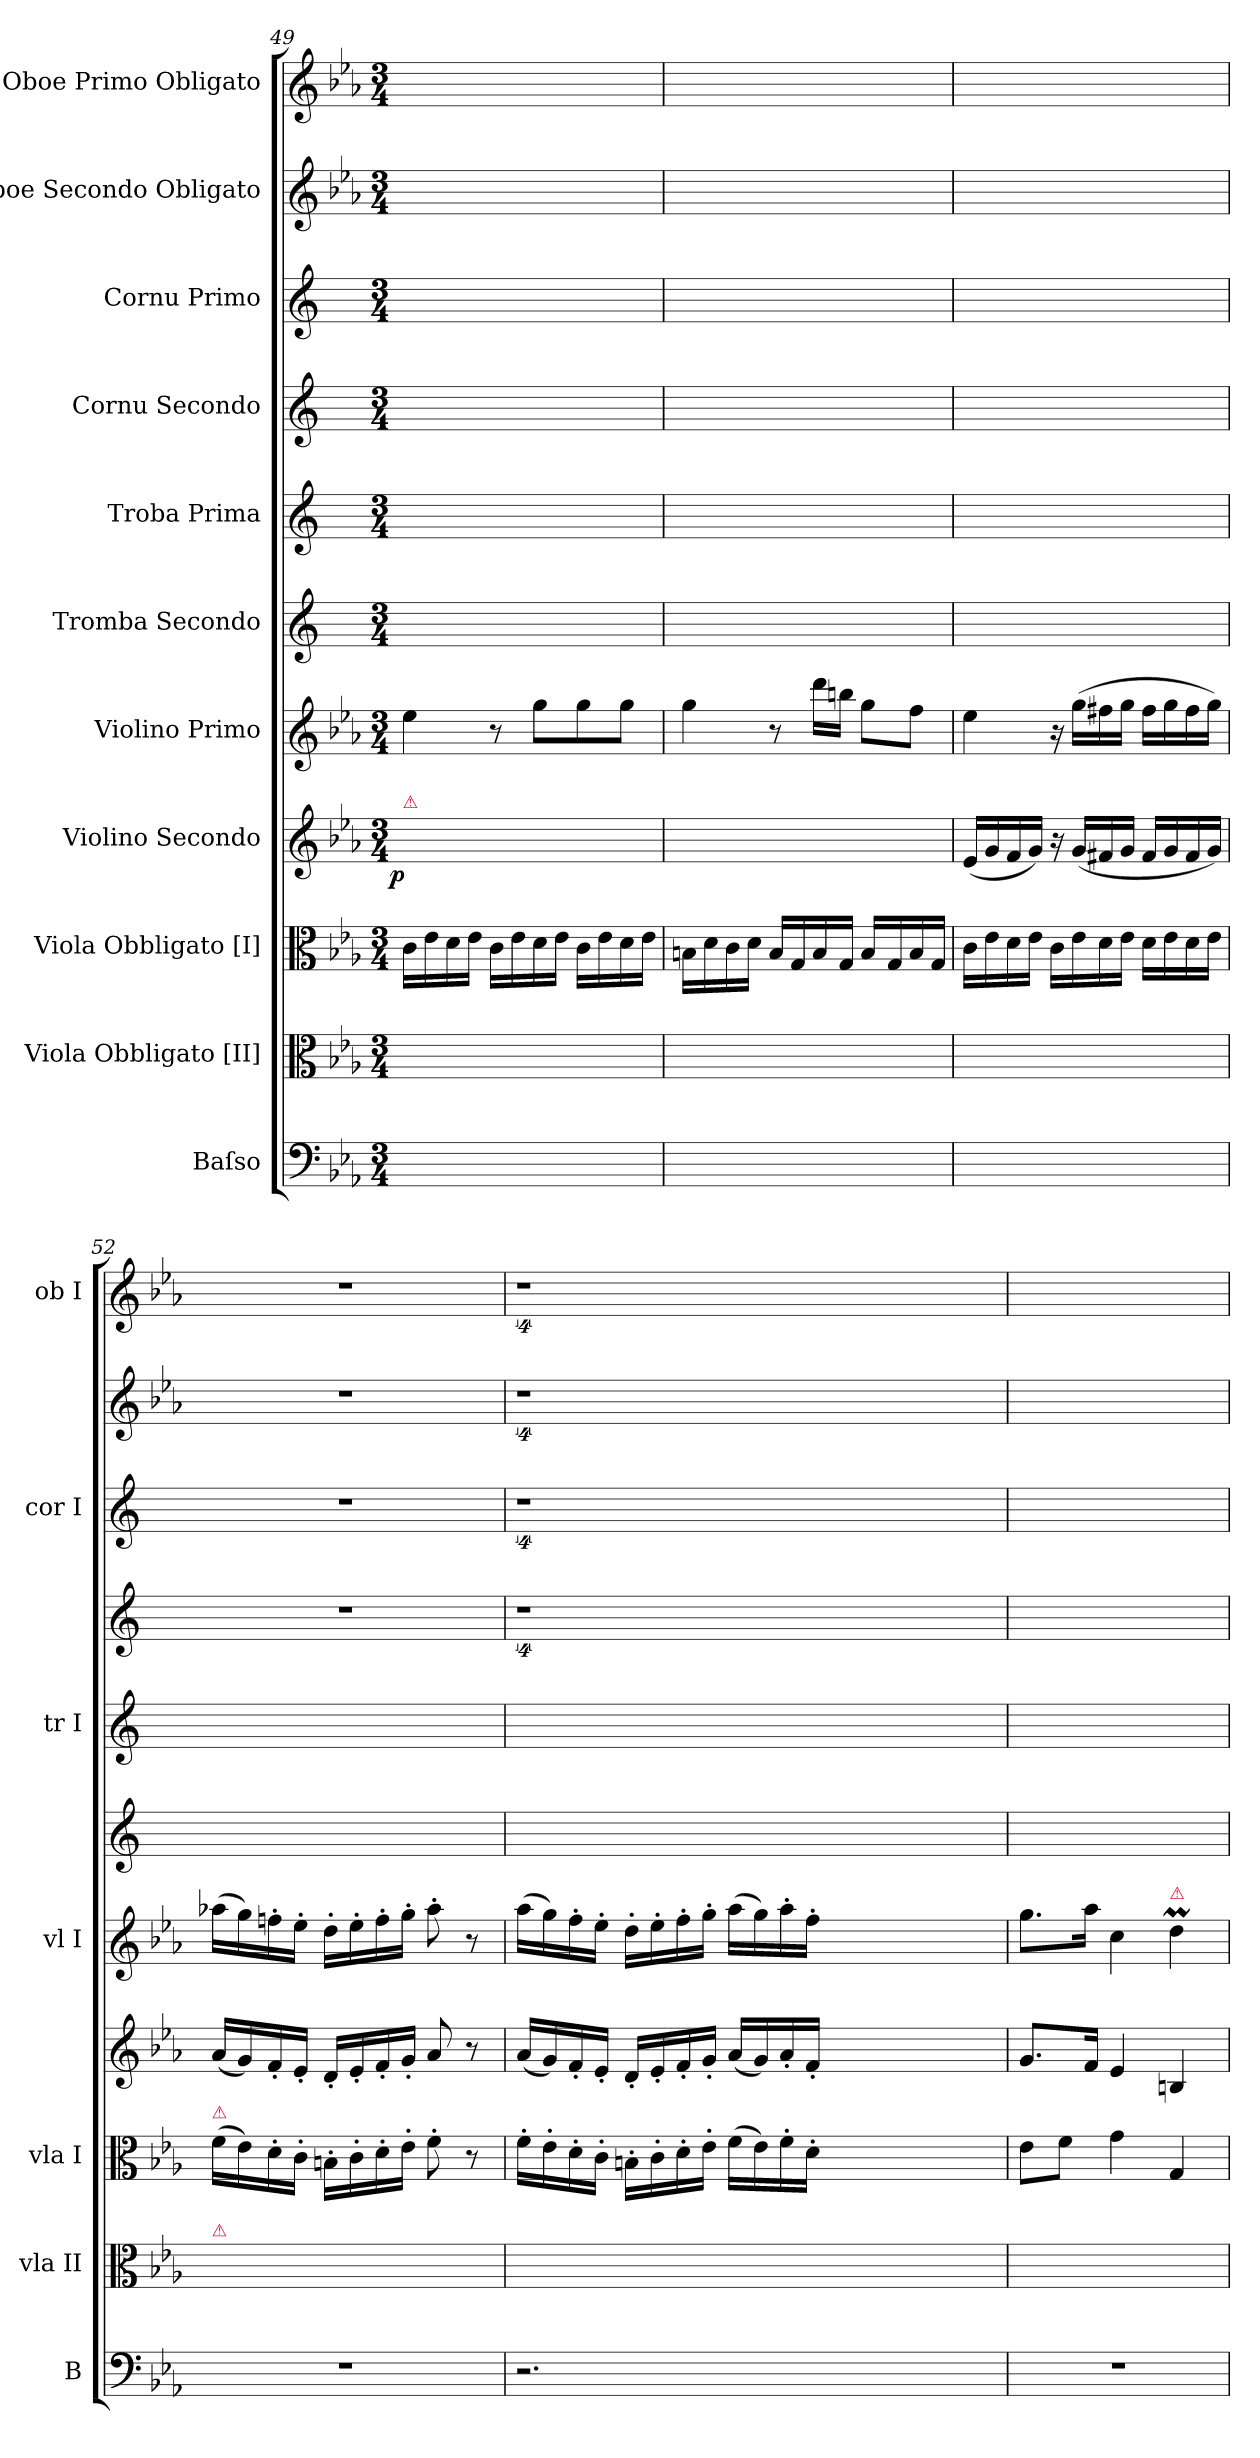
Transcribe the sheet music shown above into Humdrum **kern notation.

**kern	**kern	**kern	**kern	**dynam	**kern	**kern	**kern	**kern	**kern	**kern	**kern
*part11	*part10	*part9	*part8	*part8	*part7	*part6	*part5	*part4	*part3	*part2	*part1
*staff11	*staff10	*staff9	*staff8	*staff8	*staff7	*staff6	*staff5	*staff4	*staff3	*staff2	*staff1
*I"Baſso	*I"Viola Obbligato [II]	*I"Viola Obbligato [I]	*I"Violino Secondo	*	*I"Violino Primo	*I"Tromba Secondo	*I"Troba Prima	*I"Cornu Secondo	*I"Cornu Primo	*I"Oboe Secondo Obligato	*I"Oboe Primo Obligato
*I'B	*I'vla II	*I'vla I	*	*	*I'vl I	*	*I'tr I	*	*I'cor I	*	*I'ob I
*clefF4	*clefC3	*clefC3	*clefG2	*	*clefG2	*clefG2	*clefG2	*clefG2	*clefG2	*clefG2	*clefG2
*	*	*	*	*	*	*ITrd-2c-3	*ITrd-2c-3	*ITrd5c9	*ITrd5c9	*	*
*k[b-e-a-]	*k[b-e-a-]	*k[b-e-a-]	*k[b-e-a-]	*	*k[b-e-a-]	*k[b-e-a-]	*k[b-e-a-]	*k[b-e-a-]	*k[b-e-a-]	*k[b-e-a-]	*k[b-e-a-]
*M3/4	*M3/4	*M3/4	*M3/4	*	*M3/4	*M3/4	*M3/4	*M3/4	*M3/4	*M3/4	*M3/4
=49	=49	=49	=49	=49	=49	=49	=49	=49	=49	=49	=49
!	!	!	!LO:TX:a:color=crimson:t=⚠	!	!	!	!	!	!	!	!
!	!	!	!	!LO:DY:rj	!	!	!	!	!	!	!
2.ryy	16c\LLyy	16c\LL	16e-/LLyy	p	4ee-\	2.ryy	2.ryy	2.ryy	2.ryy	2.ryy	2.ryy
.	16e-\yy	16e-\	16g/yy	.	.	.	.	.	.	.	.
.	16d\yy	16d\	16f/yy	.	.	.	.	.	.	.	.
.	16e-\JJyy	16e-\JJ	16g/JJyy	.	.	.	.	.	.	.	.
.	16c\LLyy	16c\LL	16e-/LLyy	.	8r	.	.	.	.	.	.
.	16e-\yy	16e-\	16g/yy	.	.	.	.	.	.	.	.
.	16d\yy	16d\	16f/yy	.	8gg\L	.	.	.	.	.	.
.	16e-\JJyy	16e-\JJ	16g/JJyy	.	.	.	.	.	.	.	.
.	16c\LLyy	16c\LL	16e-/LLyy	.	8gg\	.	.	.	.	.	.
.	16e-\yy	16e-\	16g/yy	.	.	.	.	.	.	.	.
.	16d\yy	16d\	16f/yy	.	8gg\J	.	.	.	.	.	.
.	16e-\JJyy	16e-\JJ	16g/JJyy	.	.	.	.	.	.	.	.
=50	=50	=50	=50	=50	=50	=50	=50	=50	=50	=50	=50
2.ryy	16Bn\LLyy	16Bn\LL	16d/LLyy	.	4gg\	2.ryy	2.ryy	2.ryy	2.ryy	2.ryy	2.ryy
.	16d\yy	16d\	16f/yy	.	.	.	.	.	.	.	.
.	16c\yy	16c\	16e-/yy	.	.	.	.	.	.	.	.
.	16d\JJyy	16d\JJ	16f/JJyy	.	.	.	.	.	.	.	.
.	16B/LLyy	16B/LL	16d/LLyy	.	8r	.	.	.	.	.	.
.	16G/yy	16G/	16f/yy	.	.	.	.	.	.	.	.
.	16B/yy	16B/	16d/yy	.	16ddd\LL	.	.	.	.	.	.
.	16G/JJyy	16G/JJ	16f/JJyy	.	16bbn\JJ	.	.	.	.	.	.
.	16B/LLyy	16B/LL	16d/LLyy	.	8gg\L	.	.	.	.	.	.
.	16G/yy	16G/	16Bn/yy	.	.	.	.	.	.	.	.
.	16B/yy	16B/	16d/yy	.	8ff\J	.	.	.	.	.	.
.	16G/JJyy	16G/JJ	16B/JJyy	.	.	.	.	.	.	.	.
=51	=51	=51	=51	=51	=51	=51	=51	=51	=51	=51	=51
2.ryy	16c\LLyy	16c\LL	(16e-/LL	.	4ee-\	2.ryy	2.ryy	2.ryy	2.ryy	2.ryy	2.ryy
.	16e-\yy	16e-\	16g/	.	.	.	.	.	.	.	.
.	16d\yy	16d\	16f/	.	.	.	.	.	.	.	.
.	16e-\JJyy	16e-\JJ	16g/JJ)	.	.	.	.	.	.	.	.
.	16c\LLyy	16c\LL	16r	.	16r	.	.	.	.	.	.
.	16e-\yy	16e-\	(16g/LL	.	(16gg\LL	.	.	.	.	.	.
.	16d\yy	16d\	16f#X/	.	16ff#X\	.	.	.	.	.	.
.	16e-\JJyy	16e-\JJ	16g/JJ	.	16gg\JJ	.	.	.	.	.	.
.	16d\LLyy	16d\LL	16f#/LL	.	16ff#\LL	.	.	.	.	.	.
.	16e-\yy	16e-\	16g/	.	16gg\	.	.	.	.	.	.
.	16d\yy	16d\	16f#/	.	16ff#\	.	.	.	.	.	.
.	16e-\JJyy	16e-\JJ	16g/JJ)	.	16gg\JJ)	.	.	.	.	.	.
=52	=52	=52	=52	=52	=52	=52	=52	=52	=52	=52	=52
!	!	!LO:TX:a:color=crimson:t=⚠	!	!	!	!	!	!	!	!	!
!	!LO:TX:a:color=crimson:t=⚠	!	!	!	!	!	!	!	!	!	!
2.r	(16f\LLyy	(16f\LL	(16a-/LL	.	(16aa-X\LL	2.ryy	2.ryy	2.r	2.r	2.r	2.r
.	16e-\yy)	16e-\)	16g/)	.	16gg\)	.	.	.	.	.	.
.	16d'\yy	16d'\	16f'/	.	16ffn'\	.	.	.	.	.	.
.	16c'\JJyy	16c'\JJ	16e-'/JJ	.	16ee-'\JJ	.	.	.	.	.	.
.	16Bn'\LLyy	16Bn'\LL	16d'/LL	.	16dd'\LL	.	.	.	.	.	.
.	16c'\yy	16c'\	16e-'/	.	16ee-'\	.	.	.	.	.	.
.	16d'\yy	16d'\	16f'/	.	16ff'\	.	.	.	.	.	.
.	16e-'\JJyy	16e-'\JJ	16g'/JJ	.	16gg'\JJ	.	.	.	.	.	.
.	8f'\yy	8f'\	8a-/	.	8aa-'\	.	.	.	.	.	.
.	8ryy	8r	8r	.	8r	.	.	.	.	.	.
=53	=53	=53	=53	=53	=53	=53	=53	=53	=53	=53	=53
2.r	16f'\LLyy	16f'\LL	(16a-/LL	.	(16aa-\LL	2.ryy	2.ryy	4%9r	4%9r	4%9r	4%9r
.	16e-'\yy	16e-'\	16g/)	.	16gg\)	.	.	.	.	.	.
.	16d'\yy	16d'\	16f'/	.	16ff'\	.	.	.	.	.	.
.	16c'\JJyy	16c'\JJ	16e-'/JJ	.	16ee-'\JJ	.	.	.	.	.	.
.	16Bn'\LLyy	16Bn'\LL	16d'/LL	.	16dd'\LL	.	.	.	.	.	.
.	16c'\yy	16c'\	16e-'/	.	16ee-'\	.	.	.	.	.	.
.	16d'\yy	16d'\	16f'/	.	16ff'\	.	.	.	.	.	.
.	16e-'\JJyy	16e-'\JJ	16g'/JJ	.	16gg'\JJ	.	.	.	.	.	.
.	(16f\LLyy	(16f\LL	(16a-/LL	.	(16aa-\LL	.	.	.	.	.	.
.	16e-\yy)	16e-\)	16g/)	.	16gg\)	.	.	.	.	.	.
.	16f'\yy	16f'\	16a-'/	.	16aa-'\	.	.	.	.	.	.
.	16d'\JJyy	16d'\JJ	16f'/JJ	.	16ff'\JJ	.	.	.	.	.	.
1.ryy	1.ryy	1.ryy	1.ryy	.	1.ryy	1.ryy	1.ryy	.	.	.	.
=54	=54	=54	=54	=54	=54	=54	=54	=54	=54	=54	=54
!LO:N:vis=1	!	!	!	!	!	!	!	!	!	!	!
2.r	8e-\Lyy	8e-\L	8.g/L	.	8.gg\L	2.ryy	2.ryy	2.ryy	2.ryy	2.ryy	2.ryy
.	8f\Jyy	8f\J	.	.	.	.	.	.	.	.	.
.	.	.	16f/Jk	.	16aa-\Jk	.	.	.	.	.	.
.	4g\yy	4g\	4e-/	.	4cc\	.	.	.	.	.	.
!	!	!	!	!	!LO:TX:a:color=crimson:t=⚠	!	!	!	!	!	!
.	4G/yy	4G/	4Bn/	.	4ddm\	.	.	.	.	.	.
=	=	=	=	=	=	=	=	=	=	=	=
*-	*-	*-	*-	*-	*-	*-	*-	*-	*-	*-	*-
